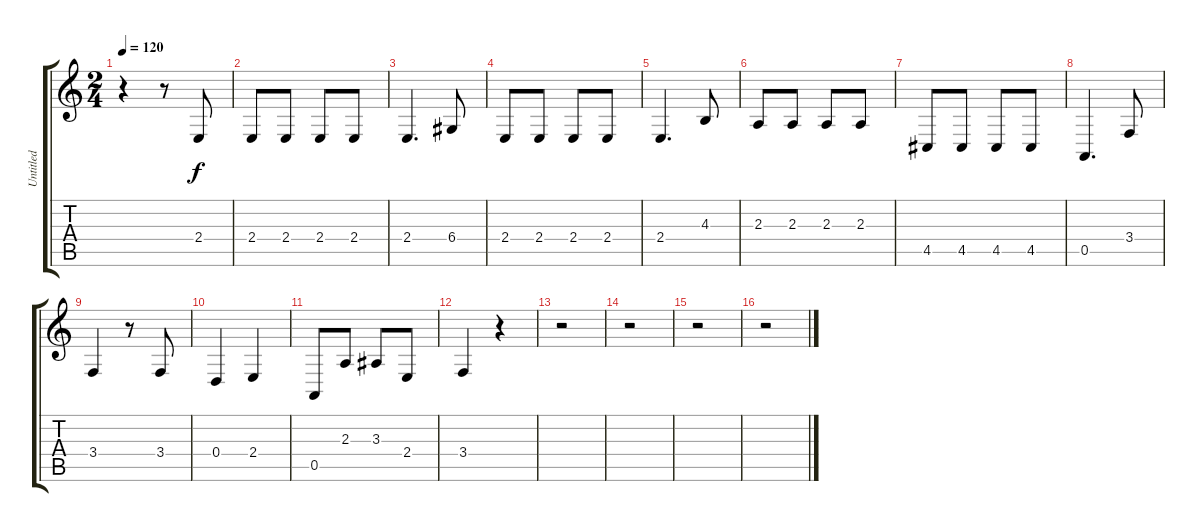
\track ("Untitled" "Untitled") {instrument viola}
\staff {score tabs}
\tuning (E4 B3 G3 D3 A2 E2) {hide}
\ts (2 4)
\tempo 120
\clef g2
\ks c
r.4{dy p} r.8 2.4.8{dy f} |
2.4.8 2.4.8 2.4.8 2.4.8 |
2.4.4{d} 6.4.8 |
2.4.8 2.4.8 2.4.8 2.4.8 |
2.4.4{d} 4.3.8 |
2.3.8 2.3.8 2.3.8 2.3.8 |
4.5.8 4.5.8 4.5.8 4.5.8 |
0.5.4{d} 3.4.8 |
3.4.4 r.8 3.4.8 |
0.4.4 2.4.4 |
0.5.8 2.3.8 3.3.8 2.4.8 |
3.4.4 r.4 |
r.2 |
r.2 |
r.2 |
r.2
